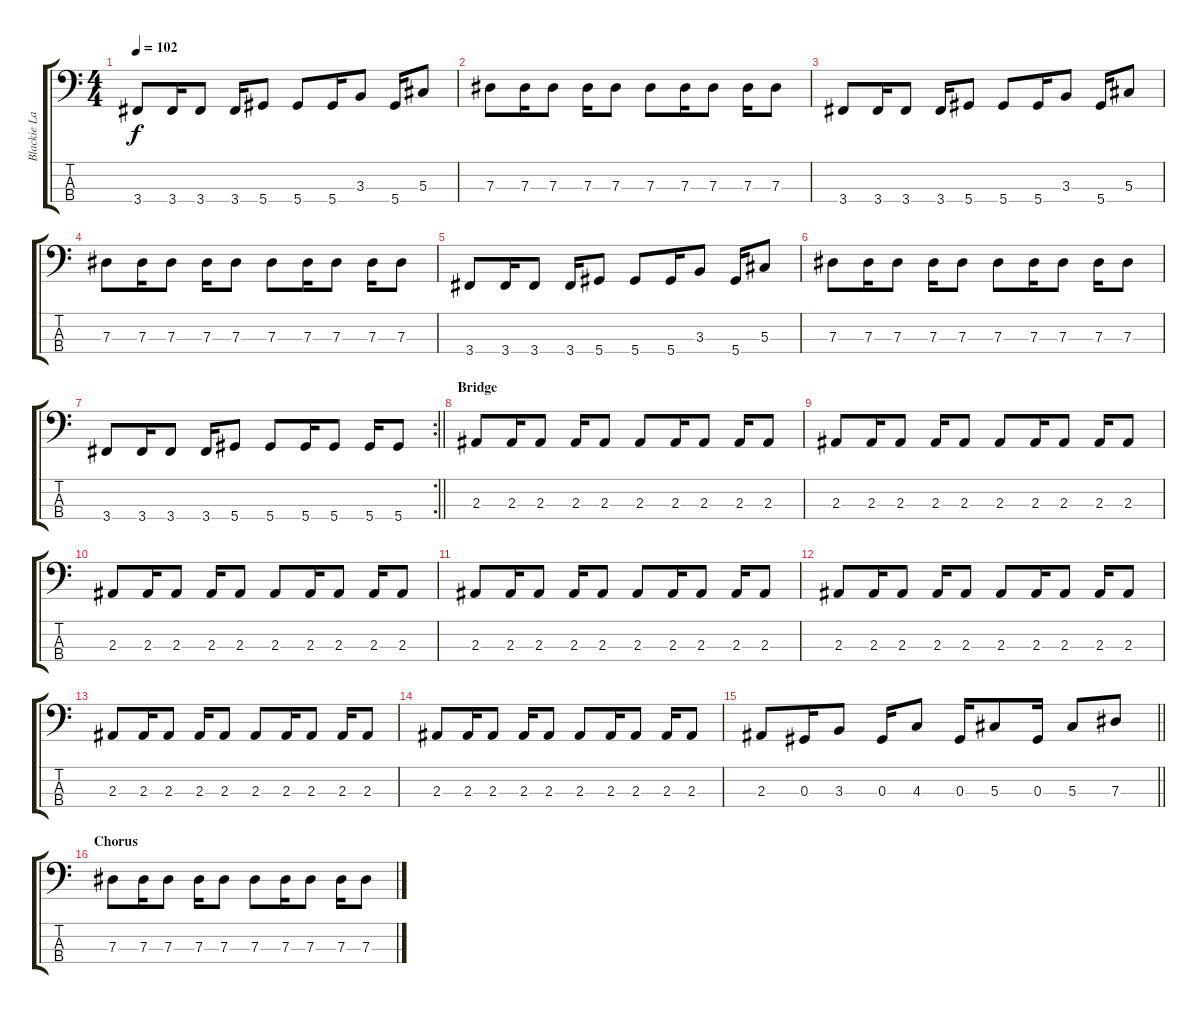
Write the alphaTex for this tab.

\track ("Blackie Lawless (bass)" "Blackie La") {instrument electricbassfinger}
\staff {score tabs}
\tuning (Gb2 Db2 Ab1 Eb1) {hide}
\ts (4 4)
\tempo 102
\clef f4
\ks c
3.4.8{dy f} 3.4.16 3.4.8 3.4.16 5.4.8 5.4.8 5.4.16 3.3.8 5.4.16 5.3.8 |
7.3.8 7.3.16 7.3.8 7.3.16 7.3.8 7.3.8 7.3.16 7.3.8 7.3.16 7.3.8 |
3.4.8 3.4.16 3.4.8 3.4.16 5.4.8 5.4.8 5.4.16 3.3.8 5.4.16 5.3.8 |
7.3.8 7.3.16 7.3.8 7.3.16 7.3.8 7.3.8 7.3.16 7.3.8 7.3.16 7.3.8 |
3.4.8 3.4.16 3.4.8 3.4.16 5.4.8 5.4.8 5.4.16 3.3.8 5.4.16 5.3.8 |
7.3.8 7.3.16 7.3.8 7.3.16 7.3.8 7.3.8 7.3.16 7.3.8 7.3.16 7.3.8 |
\rc 2
\barLineRight lightlight
3.4.8 3.4.16 3.4.8 3.4.16 5.4.8 5.4.8 5.4.16 5.4.8 5.4.16 5.4.8 |
\section ("" "Bridge")
2.3.8 2.3.16 2.3.8 2.3.16 2.3.8 2.3.8 2.3.16 2.3.8 2.3.16 2.3.8 |
2.3.8 2.3.16 2.3.8 2.3.16 2.3.8 2.3.8 2.3.16 2.3.8 2.3.16 2.3.8 |
2.3.8 2.3.16 2.3.8 2.3.16 2.3.8 2.3.8 2.3.16 2.3.8 2.3.16 2.3.8 |
2.3.8 2.3.16 2.3.8 2.3.16 2.3.8 2.3.8 2.3.16 2.3.8 2.3.16 2.3.8 |
2.3.8 2.3.16 2.3.8 2.3.16 2.3.8 2.3.8 2.3.16 2.3.8 2.3.16 2.3.8 |
2.3.8 2.3.16 2.3.8 2.3.16 2.3.8 2.3.8 2.3.16 2.3.8 2.3.16 2.3.8 |
2.3.8 2.3.16 2.3.8 2.3.16 2.3.8 2.3.8 2.3.16 2.3.8 2.3.16 2.3.8 |
\barLineRight lightlight
2.3.8 0.3.16 3.3.8 0.3.16 4.3.8 0.3.16 5.3.8 0.3.16 5.3.8 7.3.8 |
\section ("" "Chorus")
7.3.8 7.3.16 7.3.8 7.3.16 7.3.8 7.3.8 7.3.16 7.3.8 7.3.16 7.3.8
